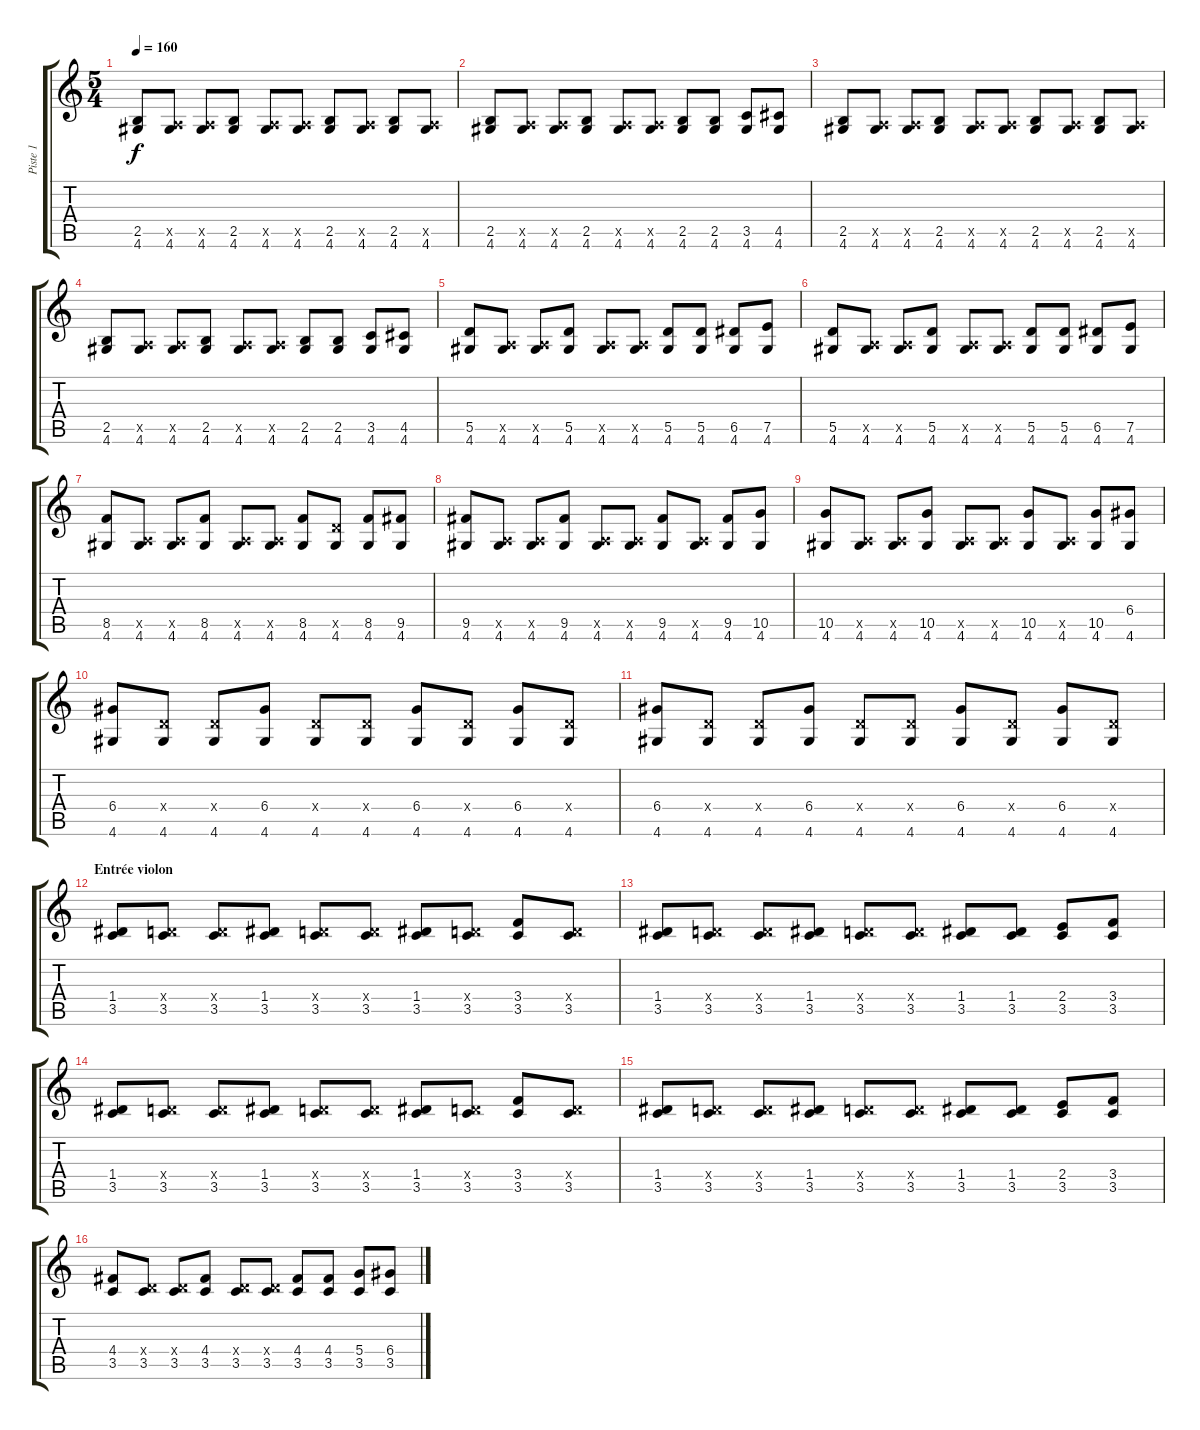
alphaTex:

\track ("Piste 1" "Piste 1") {instrument electricguitarclean}
\staff {score tabs}
\tuning (E4 B3 G3 D3 A2 E2) {hide}
\ts (5 4)
\tempo 160
\clef g2
\ks c
(2.5 4.6).8{dy f instrument electricguitarclean} (0.5{x} 4.6).8 (0.5{x} 4.6).8 (2.5 4.6).8 (0.5{x} 4.6).8 (0.5{x} 4.6).8 (2.5 4.6).8 (0.5{x} 4.6).8 (2.5 4.6).8 (0.5{x} 4.6).8 |
(2.5 4.6).8 (0.5{x} 4.6).8 (0.5{x} 4.6).8 (2.5 4.6).8 (0.5{x} 4.6).8 (0.5{x} 4.6).8 (2.5 4.6).8 (2.5 4.6).8 (3.5 4.6).8 (4.5 4.6).8 |
(2.5 4.6).8 (0.5{x} 4.6).8 (0.5{x} 4.6).8 (2.5 4.6).8 (0.5{x} 4.6).8 (0.5{x} 4.6).8 (2.5 4.6).8 (0.5{x} 4.6).8 (2.5 4.6).8 (0.5{x} 4.6).8 |
(2.5 4.6).8 (0.5{x} 4.6).8 (0.5{x} 4.6).8 (2.5 4.6).8 (0.5{x} 4.6).8 (0.5{x} 4.6).8 (2.5 4.6).8 (2.5 4.6).8 (3.5 4.6).8 (4.5 4.6).8 |
(5.5 4.6).8 (0.5{x} 4.6).8 (0.5{x} 4.6).8 (5.5 4.6).8 (0.5{x} 4.6).8 (0.5{x} 4.6).8 (5.5 4.6).8 (5.5 4.6).8 (6.5 4.6).8 (7.5 4.6).8 |
(5.5 4.6).8 (0.5{x} 4.6).8 (0.5{x} 4.6).8 (5.5 4.6).8 (0.5{x} 4.6).8 (0.5{x} 4.6).8 (5.5 4.6).8 (5.5 4.6).8 (6.5 4.6).8 (7.5 4.6).8 |
(8.5 4.6).8 (0.5{x} 4.6).8 (0.5{x} 4.6).8 (8.5 4.6).8 (0.5{x} 4.6).8 (0.5{x} 4.6).8 (8.5 4.6).8 (5.5{x} 4.6).8 (8.5 4.6).8 (9.5 4.6).8 |
(9.5 4.6).8 (0.5{x} 4.6).8 (0.5{x} 4.6).8 (9.5 4.6).8 (0.5{x} 4.6).8 (0.5{x} 4.6).8 (9.5 4.6).8 (0.5{x} 4.6).8 (9.5 4.6).8 (10.5 4.6).8 |
(10.5 4.6).8 (0.5{x} 4.6).8 (0.5{x} 4.6).8 (10.5 4.6).8 (0.5{x} 4.6).8 (0.5{x} 4.6).8 (10.5 4.6).8 (0.5{x} 4.6).8 (10.5 4.6).8 (6.4 4.6).8 |
(6.4 4.6).8 (0.4{x} 4.6).8 (0.4{x} 4.6).8 (6.4 4.6).8 (0.4{x} 4.6).8 (0.4{x} 4.6).8 (6.4 4.6).8 (0.4{x} 4.6).8 (6.4 4.6).8 (0.4{x} 4.6).8 |
(6.4 4.6).8 (0.4{x} 4.6).8 (0.4{x} 4.6).8 (6.4 4.6).8 (0.4{x} 4.6).8 (0.4{x} 4.6).8 (6.4 4.6).8 (0.4{x} 4.6).8 (6.4 4.6).8 (0.4{x} 4.6).8 |
\section ("" "Entrée violon")
(1.4 3.5).8 (0.4{x} 3.5).8 (0.4{x} 3.5).8 (1.4 3.5).8 (0.4{x} 3.5).8 (0.4{x} 3.5).8 (1.4 3.5).8 (0.4{x} 3.5).8 (3.4 3.5).8 (0.4{x} 3.5).8 |
(1.4 3.5).8 (0.4{x} 3.5).8 (0.4{x} 3.5).8 (1.4 3.5).8 (0.4{x} 3.5).8 (0.4{x} 3.5).8 (1.4 3.5).8 (1.4 3.5).8 (2.4 3.5).8 (3.4 3.5).8 |
(1.4 3.5).8 (0.4{x} 3.5).8 (0.4{x} 3.5).8 (1.4 3.5).8 (0.4{x} 3.5).8 (0.4{x} 3.5).8 (1.4 3.5).8 (0.4{x} 3.5).8 (3.4 3.5).8 (0.4{x} 3.5).8 |
(1.4 3.5).8 (0.4{x} 3.5).8 (0.4{x} 3.5).8 (1.4 3.5).8 (0.4{x} 3.5).8 (0.4{x} 3.5).8 (1.4 3.5).8 (1.4 3.5).8 (2.4 3.5).8 (3.4 3.5).8 |
(4.4 3.5).8 (0.4{x} 3.5).8 (0.4{x} 3.5).8 (4.4 3.5).8 (0.4{x} 3.5).8 (0.4{x} 3.5).8 (4.4 3.5).8 (4.4 3.5).8 (5.4 3.5).8 (6.4 3.5).8
